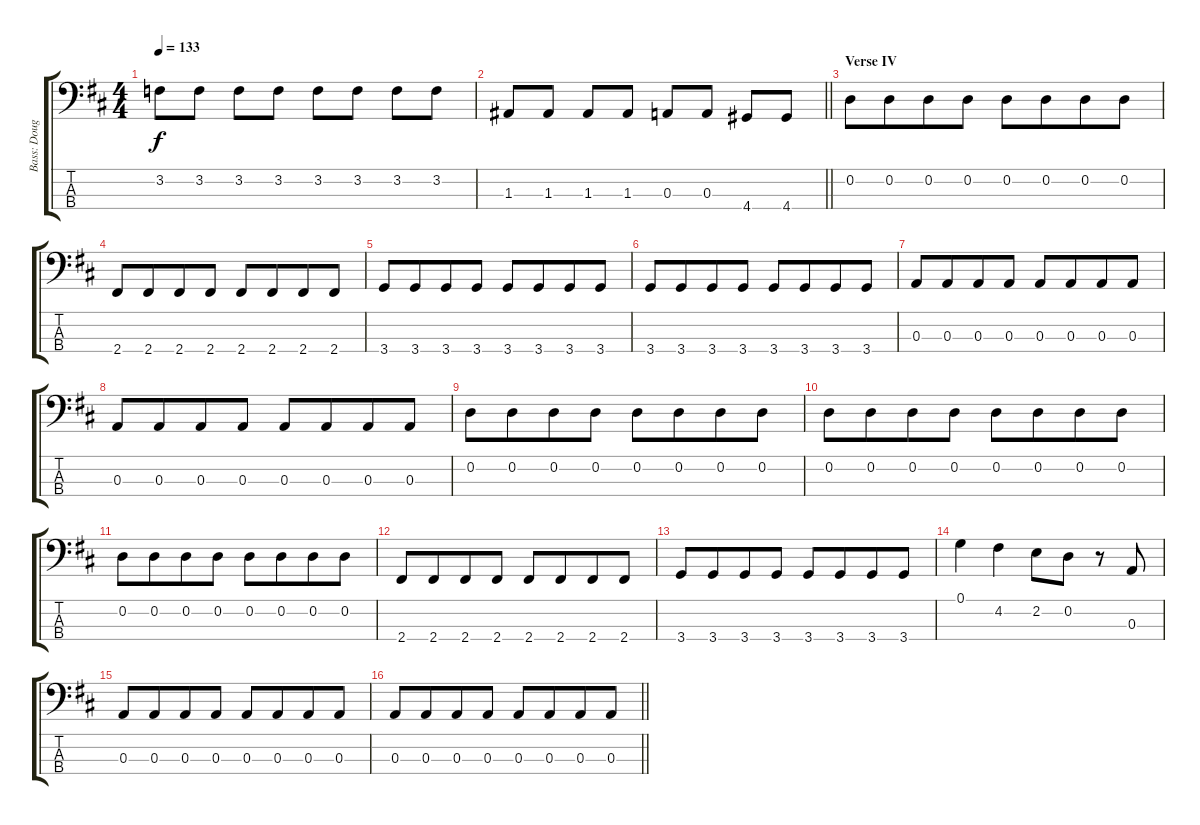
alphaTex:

\track ("Bass: Doug" "Bass: Doug") {instrument electricbassfinger}
\staff {score tabs}
\tuning (G2 D2 A1 E1) {hide}
\ts (4 4)
\tempo 133
\clef f4
\ks d
3.2.8{dy f} 3.2.8 3.2.8 3.2.8 3.2.8 3.2.8 3.2.8 3.2.8 |
\barLineRight lightlight
1.3.8 1.3.8 1.3.8 1.3.8 0.3.8 0.3.8 4.4.8 4.4.8 |
\section ("" "Verse IV")
0.2.8 0.2.8{beam merge} 0.2.8 0.2.8 0.2.8 0.2.8{beam merge} 0.2.8 0.2.8 |
2.4.8 2.4.8{beam merge} 2.4.8 2.4.8 2.4.8 2.4.8{beam merge} 2.4.8 2.4.8 |
3.4.8 3.4.8{beam merge} 3.4.8 3.4.8 3.4.8 3.4.8{beam merge} 3.4.8 3.4.8 |
3.4.8 3.4.8{beam merge} 3.4.8 3.4.8 3.4.8 3.4.8{beam merge} 3.4.8 3.4.8 |
0.3.8 0.3.8{beam merge} 0.3.8 0.3.8 0.3.8 0.3.8{beam merge} 0.3.8 0.3.8 |
0.3.8 0.3.8{beam merge} 0.3.8 0.3.8 0.3.8 0.3.8{beam merge} 0.3.8 0.3.8 |
0.2.8 0.2.8{beam merge} 0.2.8 0.2.8 0.2.8 0.2.8{beam merge} 0.2.8 0.2.8 |
0.2.8 0.2.8{beam merge} 0.2.8 0.2.8 0.2.8 0.2.8{beam merge} 0.2.8 0.2.8 |
0.2.8 0.2.8{beam merge} 0.2.8 0.2.8 0.2.8 0.2.8{beam merge} 0.2.8 0.2.8 |
2.4.8 2.4.8{beam merge} 2.4.8 2.4.8 2.4.8 2.4.8{beam merge} 2.4.8 2.4.8 |
3.4.8 3.4.8{beam merge} 3.4.8 3.4.8 3.4.8 3.4.8{beam merge} 3.4.8 3.4.8 |
0.1.4 4.2.4 2.2.8 0.2.8 r.8 0.3.8 |
0.3.8 0.3.8{beam merge} 0.3.8 0.3.8 0.3.8 0.3.8{beam merge} 0.3.8 0.3.8 |
\barLineRight lightlight
0.3.8 0.3.8{beam merge} 0.3.8 0.3.8 0.3.8 0.3.8{beam merge} 0.3.8 0.3.8
